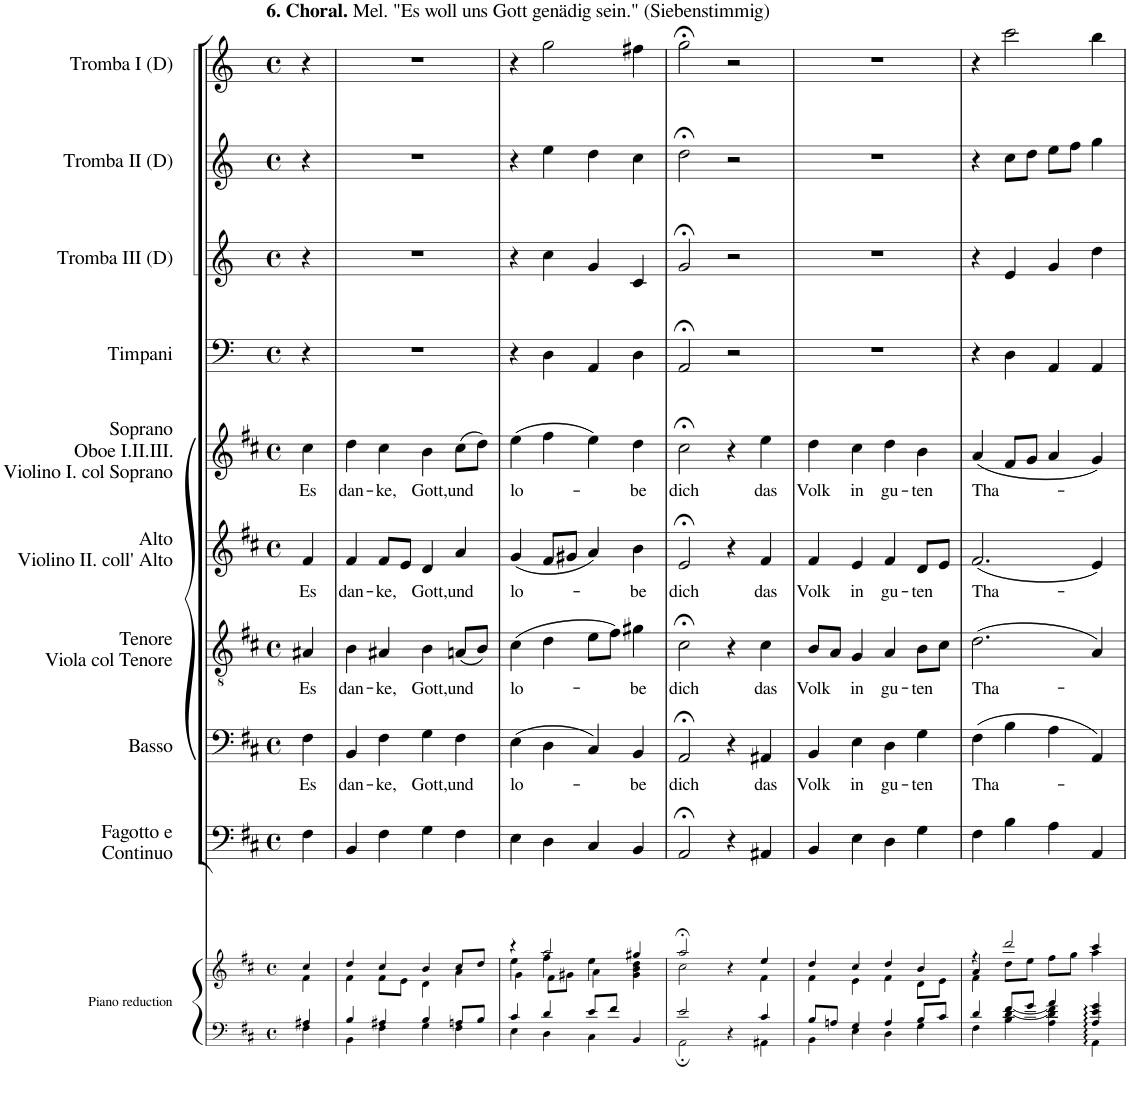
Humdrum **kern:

**kern	**kern	**kern	**kern	**text	**kern	**text	**kern	**text	**kern	**text	**kern	**kern	**kern	**kern
*part10	*part10	*part9	*part8	*part8	*part7	*part7	*part6	*part6	*part5	*part5	*part4	*part3	*part2	*part1
*staff11	*staff10	*staff9	*staff8	*staff8	*staff7	*staff7	*staff6	*staff6	*staff5	*staff5	*staff4	*staff3	*staff2	*staff1
*I"Piano reduction	*	*I"Fagotto e Continuo	*I"Basso	*	*I"Tenore Viola col Tenore	*	*I"Alto Violino II. coll' Alto	*	*I"Soprano Oboe I.II.III. Violino I. col Soprano	*	*I"Timpani	*I"Tromba III (D)	*I"Tromba II (D)	*I"Tromba I (D)
*I'Pno	*	*	*	*	*	*	*	*	*	*	*I'Timp	*	*	*
*stria5	*stria5	*	*	*	*	*	*	*	*	*	*	*	*	*
*clefF4	*clefG2	*clefF4	*clefF4	*	*clefGv2	*	*clefG2	*	*clefG2	*	*clefF4	*clefG2	*clefG2	*clefG2
*	*	*	*	*	*	*	*	*	*	*	*	*Trd-1c-2	*Trd-1c-2	*Trd-1c-2
*k[f#c#]	*k[f#c#]	*k[f#c#]	*k[f#c#]	*	*k[f#c#]	*	*k[f#c#]	*	*k[f#c#]	*	*k[]	*k[]	*k[]	*k[]
*M4/4	*M4/4	*M4/4	*M4/4	*	*M4/4	*	*M4/4	*	*M4/4	*	*M4/4	*M4/4	*M4/4	*M4/4
*met(c)	*met(c)	*met(c)	*met(c)	*	*met(c)	*	*met(c)	*	*met(c)	*	*met(c)	*met(c)	*met(c)	*met(c)
=	=	=	=	=	=	=	=	=	=	=	=	=	=	=
*^	*^	*	*	*	*	*	*	*	*	*	*	*	*	*
!	!	!	!	!	!	!	!	!	!	!	!	!	!	!	!	!LO:TX:a:B:t=6. Choral.
!	!	!	!	!	!	!	!	!	!	!	!	!	!	!	!	!LO:TX:a:t=Mel. "Es woll uns Gott genädig sein." (Siebenstimmig)
!	!	!	!	!	!	!LO:LY:b	!	!LO:LY:b	!	!LO:LY:b	!	!LO:LY:b	!	!	!	!
4A#X/	4F#\	4cc#/	4f#\	4F#\	4F#\	Es	4A#X/	Es	4f#/	Es	4cc#\	Es	4r	4r	4r	4r
=1	=1	=1	=1	=1	=1	=1	=1	=1	=1	=1	=1	=1	=1	=1	=1	=1
!	!	!	!	!	!	!LO:LY:b	!	!LO:LY:b	!	!LO:LY:b	!	!LO:LY:b	!	!	!	!
4B/	4BB\	4dd/	4f#\	4BB/	4BB/	dan-	4B\	dan-	4f#/	dan-	4dd\	dan-	1r	1r	1r	1r
!	!	!	!	!	!	!LO:LY:b	!	!LO:LY:b	!	!LO:LY:b	!	!LO:LY:b	!	!	!	!
4A#X/	4F#\	4cc#/	8f#\L	4F#\	4F#\	ke,	4A#X/	ke,	8f#/L	ke,	4cc#\	ke,	.	.	.	.
.	.	.	8e\J	.	.	.	.	.	8e/J	.	.	.	.	.	.	.
!	!	!	!	!	!	!LO:LY:b	!	!LO:LY:b	!	!LO:LY:b	!	!LO:LY:b	!	!	!	!
4B/	4G\	4b/	4d\	4G\	4G\	Gott,	4B\	Gott,	4d/	Gott,	4b\	Gott,	.	.	.	.
!	!	!	!	!	!	!LO:LY:b	!	!LO:LY:b	!	!LO:LY:b	!	!LO:LY:b	!	!	!	!
8An/L	4F#\	8cc#/L	4a\	4F#\	4F#\	und	(8An/L	und	4a/	und	(8cc#\L	und	.	.	.	.
8B/J	.	8dd/J	.	.	.	.	8B/J)	.	.	.	8dd\J)	.	.	.	.	.
=2	=2	=2	=2	=2	=2	=2	=2	=2	=2	=2	=2	=2	=2	=2	=2	=2
*	*	*	*^	*	*	*	*	*	*	*	*	*	*	*	*	*
!	!	!	!	!	!	!	!LO:LY:b	!	!LO:LY:b	!	!LO:LY:b	!	!LO:LY:b	!	!	!	!
4c#/	4E\	4r	4g\	4ee\	4E\	(4E\	lo-	(4c#\	lo-	(4g/	lo-	(4ee\	lo-	4r	4r	4r	4r
4d/	4D\	2aa/	8f#\L	4ff#\	4D\	4D\	.	4d\	.	8f#/L	.	4ff#\	.	4D\	4cc\	4ee\	2gg\
.	.	.	8g#X\J	.	.	.	.	.	.	8g#X/J	.	.	.	.	.	.	.
8e/L	4C#\	.	4a\	4ee\	4C#/	4C#/)	.	8e\L	.	4a/)	.	4ee\)	.	4AA/	4g/	4dd\	.
8f#/J	.	.	.	.	.	.	.	8f#\J)	.	.	.	.	.	.	.	.	.
!	!	!	!	!	!	!	!LO:LY:b	!	!LO:LY:b	!	!LO:LY:b	!	!LO:LY:b	!	!	!	!
4BB/	4ryy	4gg#X/	4g#\ 4b\ 4dd\	4ryy	4BB/	4BB/	-be	4g#X\	be	4b\	-be	4dd\	-be	4D\	4c/	4cc\	4ff#X\
=3	=3	=3	=3	=3	=3	=3	=3	=3	=3	=3	=3	=3	=3	=3	=3	=3	=3
!	!	!	!	!	!	!	!LO:LY:b	!	!LO:LY:b	!	!LO:LY:b	!	!LO:LY:b	!	!	!	!
*	*	*	*v	*v	*	*	*	*	*	*	*	*	*	*	*	*	*
2e/	2AA;\	2aa;</	2cc#\	2AA;</	2AA;</	dich	2c#;<\	dich	2e;</	dich	2cc#;<\	dich	2AA;</	2g;</	2dd;<\	2gg;<\
4r	4ryy	4r	4ryy	4r	4r	.	4r	.	4r	.	4r	.	2r	2r	2r	2r
!	!	!	!	!	!	!LO:LY:b	!	!LO:LY:b	!	!LO:LY:b	!	!LO:LY:b	!	!	!	!
4c#/	4AA#X\	4ee/	4f#\	4AA#X/	4AA#X/	das	4c#\	das	4f#/	das	4ee\	das	.	.	.	.
=4	=4	=4	=4	=4	=4	=4	=4	=4	=4	=4	=4	=4	=4	=4	=4	=4
!	!	!	!	!	!	!LO:LY:b	!	!LO:LY:b	!	!LO:LY:b	!	!LO:LY:b	!	!	!	!
8B/L	4BB\	4dd/	4f#\	4BB/	4BB/	Volk	8B/L	Volk	4f#/	Volk	4dd\	Volk	1r	1r	1r	1r
8An/J	.	.	.	.	.	.	8A/J	.	.	.	.	.	.	.	.	.
!	!	!	!	!	!	!LO:LY:b	!	!LO:LY:b	!	!LO:LY:b	!	!LO:LY:b	!	!	!	!
4G/	4E\	4cc#/	4e\	4E\	4E\	in	4G/	in	4e/	in	4cc#\	in	.	.	.	.
!	!	!	!	!	!	!LO:LY:b	!	!LO:LY:b	!	!LO:LY:b	!	!LO:LY:b	!	!	!	!
4A/	4D\	4dd/	4f#\	4D\	4D\	gu-	4A/	gu-	4f#/	gu-	4dd\	gu-	.	.	.	.
!	!	!	!	!	!	!LO:LY:b	!	!LO:LY:b	!	!LO:LY:b	!	!LO:LY:b	!	!	!	!
8B/L	4G\	4b/	8d\L	4G\	4G\	ten	8B\L	ten	8d/L	ten	4b\	ten	.	.	.	.
8c#/J	.	.	8e\J	.	.	.	8c#\J	.	8e/J	.	.	.	.	.	.	.
=5	=5	=5	=5	=5	=5	=5	=5	=5	=5	=5	=5	=5	=5	=5	=5	=5
*	*	*	*^	*	*	*	*	*	*	*	*	*	*	*	*	*
!	!	!	!	!	!	!	!LO:LY:b	!	!LO:LY:b	!	!LO:LY:b	!	!LO:LY:b	!	!	!	!
4d/	4F#\	4r	4f#\	4a/	4F#\	(4F#\	Tha-	(2.d\	Tha-	(2.f#/	Tha-	(4a/	Tha-	4r	4r	4r	4r
[<8f#/L	4B\ [4d\	2ddd/	8dd\L	4ryy	4B\	4B\	.	.	.	.	.	8f#/L	.	4D\	4e/	8cc\L	2ccc\
8g/J	.	.	8ee\J	.	.	.	.	.	.	.	.	8g/J	.	.	.	8dd\J	.
4a/	4A\ 4d\] 4f#\]	.	8ff#\L	2ryy	4A\	4A\	.	.	.	.	.	4a/	.	4AA/	4g/	8ee\L	.
.	.	.	8gg\J	.	.	.	.	.	.	.	.	.	.	.	.	8ff\J	.
4A/ 4e/ 4g/	4AA\	4ccc#/	4aa\	.	4AA/	4AA/)	.	4A/)	.	4e/)	.	4g/)	.	4AA/	4dd\	4gg\	4bb\
*v	*v	*	*	*	*	*	*	*	*	*	*	*	*	*	*	*	*
*	*v	*v	*v	*	*	*	*	*	*	*	*	*	*	*	*	*
=	=	=	=	=	=	=	=	=	=	=	=	=	=	=
*-	*-	*-	*-	*-	*-	*-	*-	*-	*-	*-	*-	*-	*-	*-
